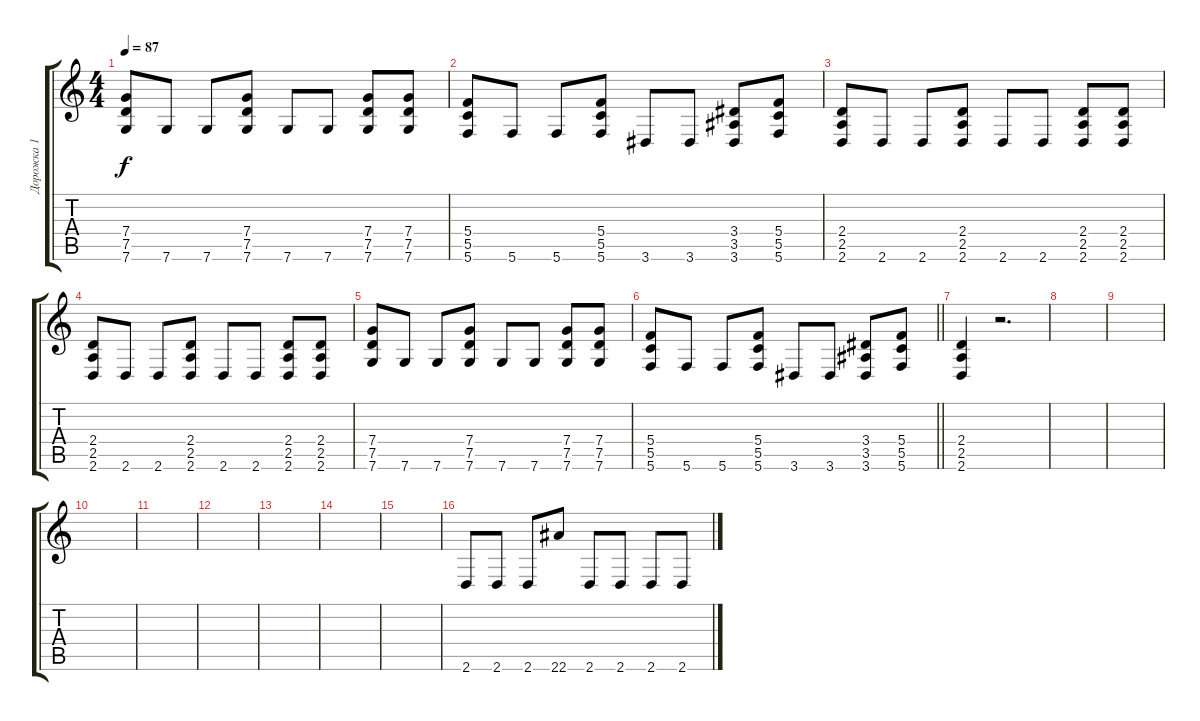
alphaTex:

\track ("Дорожка 1" "Дорожка 1") {instrument distortionguitar}
\staff {score tabs}
\tuning (D4 A3 F3 C3 G2 C2) {hide}
\ts (4 4)
\tempo 87
\clef g2
\ks c
(7.4 7.5 7.6).8{dy f} 7.6.8 7.6.8 (7.4 7.5 7.6).8 7.6.8 7.6.8 (7.4 7.5 7.6).8 (7.4 7.5 7.6).8 |
(5.4 5.5 5.6).8 5.6.8 5.6.8 (5.4 5.5 5.6).8 3.6.8 3.6.8 (3.4 3.5 3.6).8 (5.4 5.5 5.6).8 |
(2.4 2.5 2.6).8 2.6.8 2.6.8 (2.4 2.5 2.6).8 2.6.8 2.6.8 (2.4 2.5 2.6).8 (2.4 2.5 2.6).8 |
(2.4 2.5 2.6).8 2.6.8 2.6.8 (2.4 2.5 2.6).8 2.6.8 2.6.8 (2.4 2.5 2.6).8 (2.4 2.5 2.6).8 |
(7.4 7.5 7.6).8 7.6.8 7.6.8 (7.4 7.5 7.6).8 7.6.8 7.6.8 (7.4 7.5 7.6).8 (7.4 7.5 7.6).8 |
\barLineRight lightlight
(5.4 5.5 5.6).8 5.6.8 5.6.8 (5.4 5.5 5.6).8 3.6.8 3.6.8 (3.4 3.5 3.6).8 (5.4 5.5 5.6).8 |
(2.4 2.5 2.6).4 r.2{d} |
|
|
|
|
|
|
|
|
2.6.8 2.6.8 2.6.8 22.6.8 2.6.8 2.6.8 2.6.8 2.6.8
